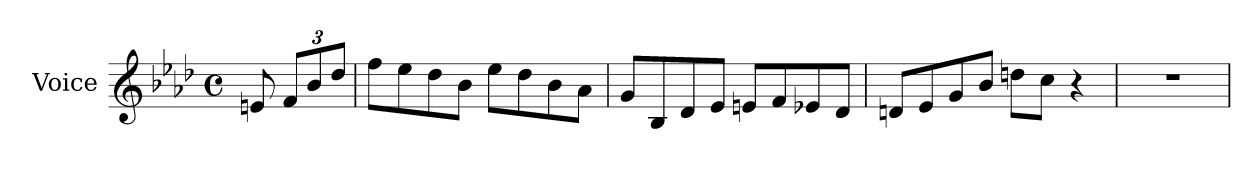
**kern
*part1
*staff1
*I"Voice
*I'Voice
*clefG2
*k[b-e-a-d-]
*M4/4
*met(c)
=
8en/
12f/L
12b-/
12dd-/J
=1
8ff\L
8ee-\
8dd-\
8b-\J
8ee-\L
8dd-\
8b-\
8a-\J
=2
8g/L
8B-/
8d-/
8e-/J
8en/L
8f/
8e-X/
8d-/J
=3
8dn/L
8e-/
8g/
8b-/J
8ddn\L
8cc\J
4r
=4
1rdd
=
*-
